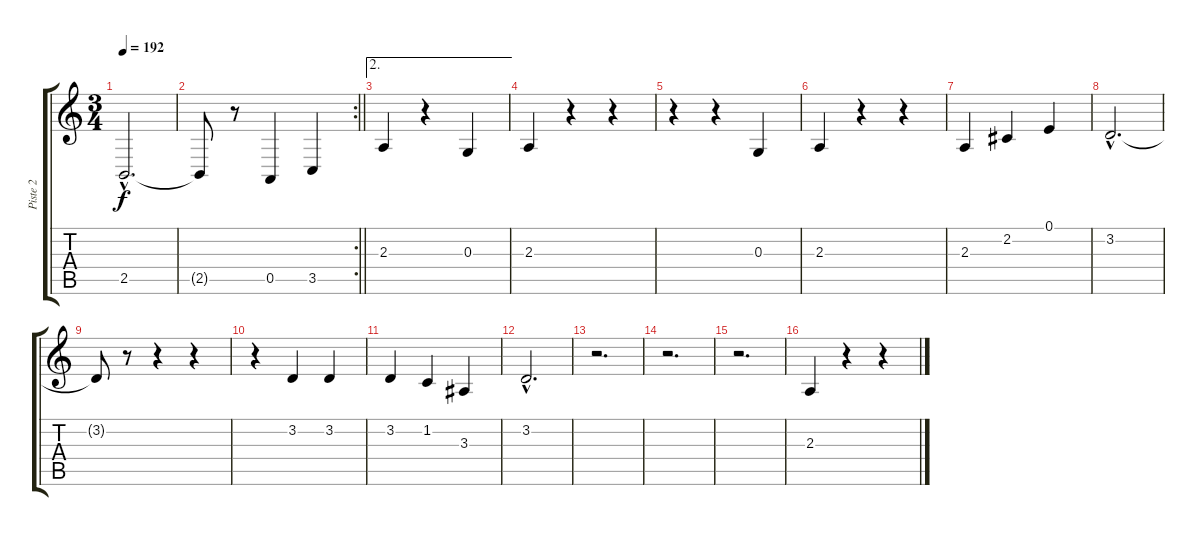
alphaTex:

\track ("Piste 2" "Piste 2") {instrument trombone}
\staff {score tabs}
\tuning (E4 B3 G3 D3 A2 E2) {hide}
\ts (3 4)
\tempo 192
\clef g2
\ks c
2.5{hac}.2{d dy f} |
\rc 2
\barLineRight lightlight
2.5{t}.8 r.8 0.5.4 3.5.4 |
\ae 2
2.3.4 r.4 0.3.4 |
2.3.4 r.4 r.4 |
r.4 r.4 0.3.4 |
2.3.4 r.4 r.4 |
2.3.4 2.2.4 0.1.4 |
3.2{hac}.2{d} |
3.2{t}.8 r.8 r.4 r.4 |
r.4 3.2.4 3.2.4 |
3.2.4 1.2.4 3.3.4 |
3.2{hac}.2{d} |
r.2{d} |
r.2{d} |
r.2{d} |
2.3.4 r.4 r.4
